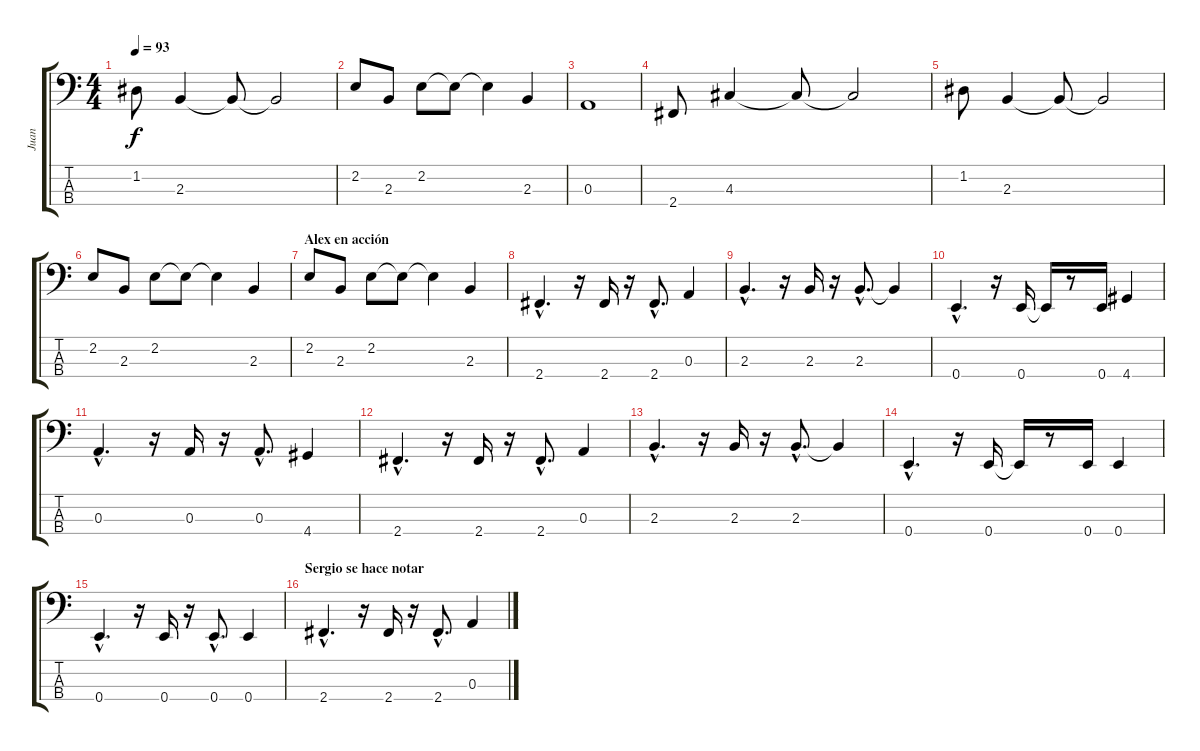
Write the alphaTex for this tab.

\track ("Juan" "Juan") {instrument electricbasspick}
\staff {score tabs}
\tuning (G2 D2 A1 E1) {hide}
\ts (4 4)
\tempo 93
\clef f4
\ks c
1.2.8{dy f} 2.3.4 2.3{t}.8 2.3{t}.2 |
2.2.8 2.3.8 2.2.8 2.2{t}.8 2.2{t}.4 2.3.4 |
0.3.1 |
2.4.8 4.3.4 4.3{t}.8 4.3{t}.2 |
1.2.8 2.3.4 2.3{t}.8 2.3{t}.2 |
2.2.8 2.3.8 2.2.8 2.2{t}.8 2.2{t}.4 2.3.4 |
\section ("" "Alex en acción")
2.2.8 2.3.8 2.2.8 2.2{t}.8 2.2{t}.4 2.3.4 |
2.4{hac}.4{d} r.16 2.4.16 r.16 2.4{hac}.8{d} 0.3.4 |
2.3{hac}.4{d} r.16 2.3.16 r.16 2.3{hac}.8{d} 2.3{t}.4 |
0.4{hac}.4{d} r.16 0.4.16 0.4{t}.16 r.8 0.4.16 4.4.4 |
0.3{hac}.4{d} r.16 0.3.16 r.16 0.3{hac}.8{d} 4.4.4 |
2.4{hac}.4{d} r.16 2.4.16 r.16 2.4{hac}.8{d} 0.3.4 |
2.3{hac}.4{d} r.16 2.3.16 r.16 2.3{hac}.8{d} 2.3{t}.4 |
0.4{hac}.4{d} r.16 0.4.16 0.4{t}.16 r.8 0.4.16 0.4.4 |
0.4{hac}.4{d} r.16 0.4.16 r.16 0.4{hac}.8{d} 0.4.4 |
\section ("" "Sergio se hace notar")
2.4{hac}.4{d} r.16 2.4.16 r.16 2.4{hac}.8{d} 0.3.4
